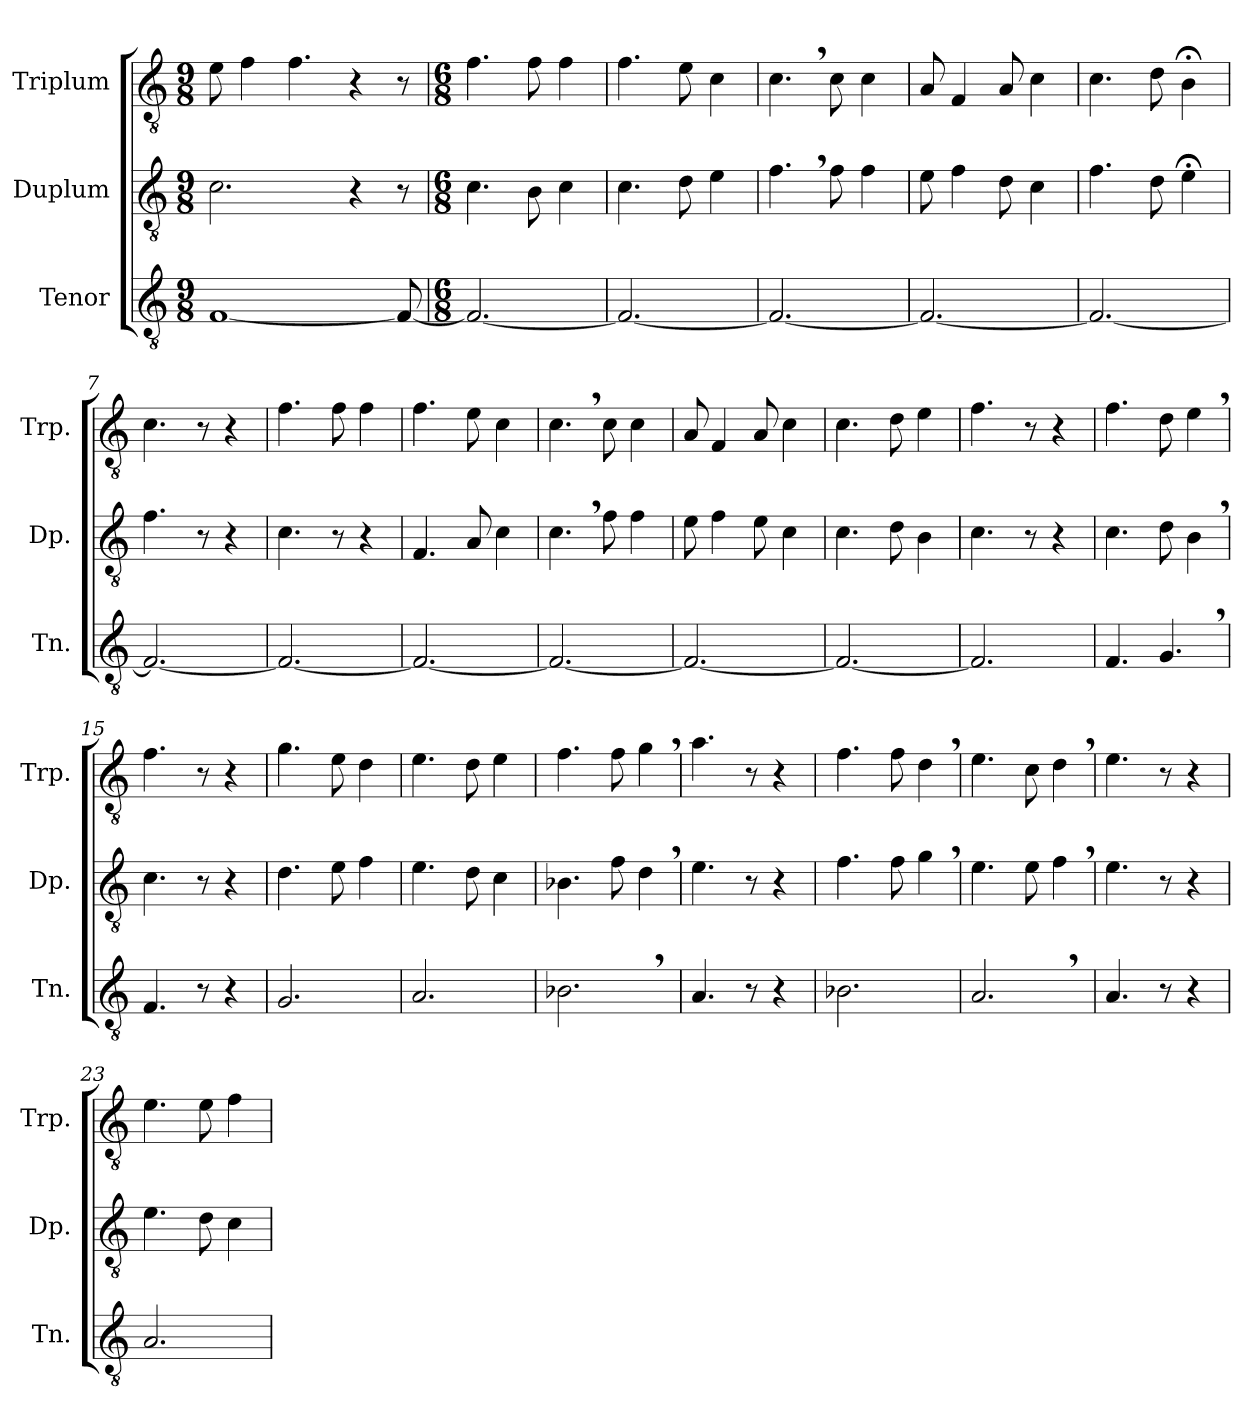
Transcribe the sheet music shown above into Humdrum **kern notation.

**kern	**kern	**kern
*part3	*part2	*part1
*staff3	*staff2	*staff1
*I"Tenor	*I"Duplum	*I"Triplum
*I'Tn.	*I'Dp.	*I'Trp.
*clefGv2	*clefGv2	*clefGv2
*k[]	*k[]	*k[]
*M9/8	*M9/8	*M9/8
=1	=1	=1
[1F	2.c\	8e\
.	.	4f\
.	.	4.f\
.	4r	4r
8F/_	8r	8r
=2	=2	=2
*M6/8	*M6/8	*M6/8
2.F/_	4.c\	4.f\
.	8B\	8f\
.	4c\	4f\
=3	=3	=3
2.F/_	4.c\	4.f\
.	8d\	8e\
.	4e\	4c\
=4	=4	=4
2.F/_	4.f,\	4.c,\
.	8f\	8c\
.	4f\	4c\
=5	=5	=5
2.F/_	8e\	8A/
.	4f\	4F/
.	8d\	8A/
.	4c\	4c\
=6	=6	=6
2.F/_	4.f\	4.c\
.	8d\	8d\
.	4e;<\	4B;<\
=7	=7	=7
2.F/_	4.f\	4.c\
.	8r	8r
.	4r	4r
=8	=8	=8
2.F/_	4.c\	4.f\
.	8r	8f\
.	4r	4f\
=9	=9	=9
2.F/_	4.F/	4.f\
.	8A/	8e\
.	4c\	4c\
!!LO:LB:g=z
=10	=10	=10
2.F/_	4.c,\	4.c,\
.	8f\	8c\
.	4f\	4c\
=11	=11	=11
2.F/_	8e\	8A/
.	4f\	4F/
.	8e\	8A/
.	4c\	4c\
=12	=12	=12
2.F/_	4.c\	4.c\
.	8d\	8d\
.	4B\	4e\
=13	=13	=13
2.F/]	4.c\	4.f\
.	8r	8r
.	4r	4r
=14	=14	=14
4.F/	4.c\	4.f\
4.G,/	8d\	8d\
.	4B,\	4e,\
=15	=15	=15
4.F/	4.c\	4.f\
8r	8r	8r
4r	4r	4r
=16	=16	=16
2.G/	4.d\	4.g\
.	8e\	8e\
.	4f\	4d\
=17	=17	=17
2.A/	4.e\	4.e\
.	8d\	8d\
.	4c\	4e\
=18	=18	=18
2.B-X,\	4.B-X\	4.f\
.	8f\	8f\
.	4d,\	4g,\
=19	=19	=19
4.A/	4.e\	4.a\
8r	8r	8r
4r	4r	4r
!!LO:LB:g=z
=20	=20	=20
2.B-X\	4.f\	4.f\
.	8f\	8f\
.	4g,\	4d,\
=21	=21	=21
2.A,/	4.e\	4.e\
.	8e\	8c\
.	4f,\	4d,\
=22	=22	=22
4.A/	4.e\	4.e\
8r	8r	8r
4r	4r	4r
=23	=23	=23
2.A/	4.e\	4.e\
.	8d\	8e\
.	4c\	4f\
=	=	=
*-	*-	*-
